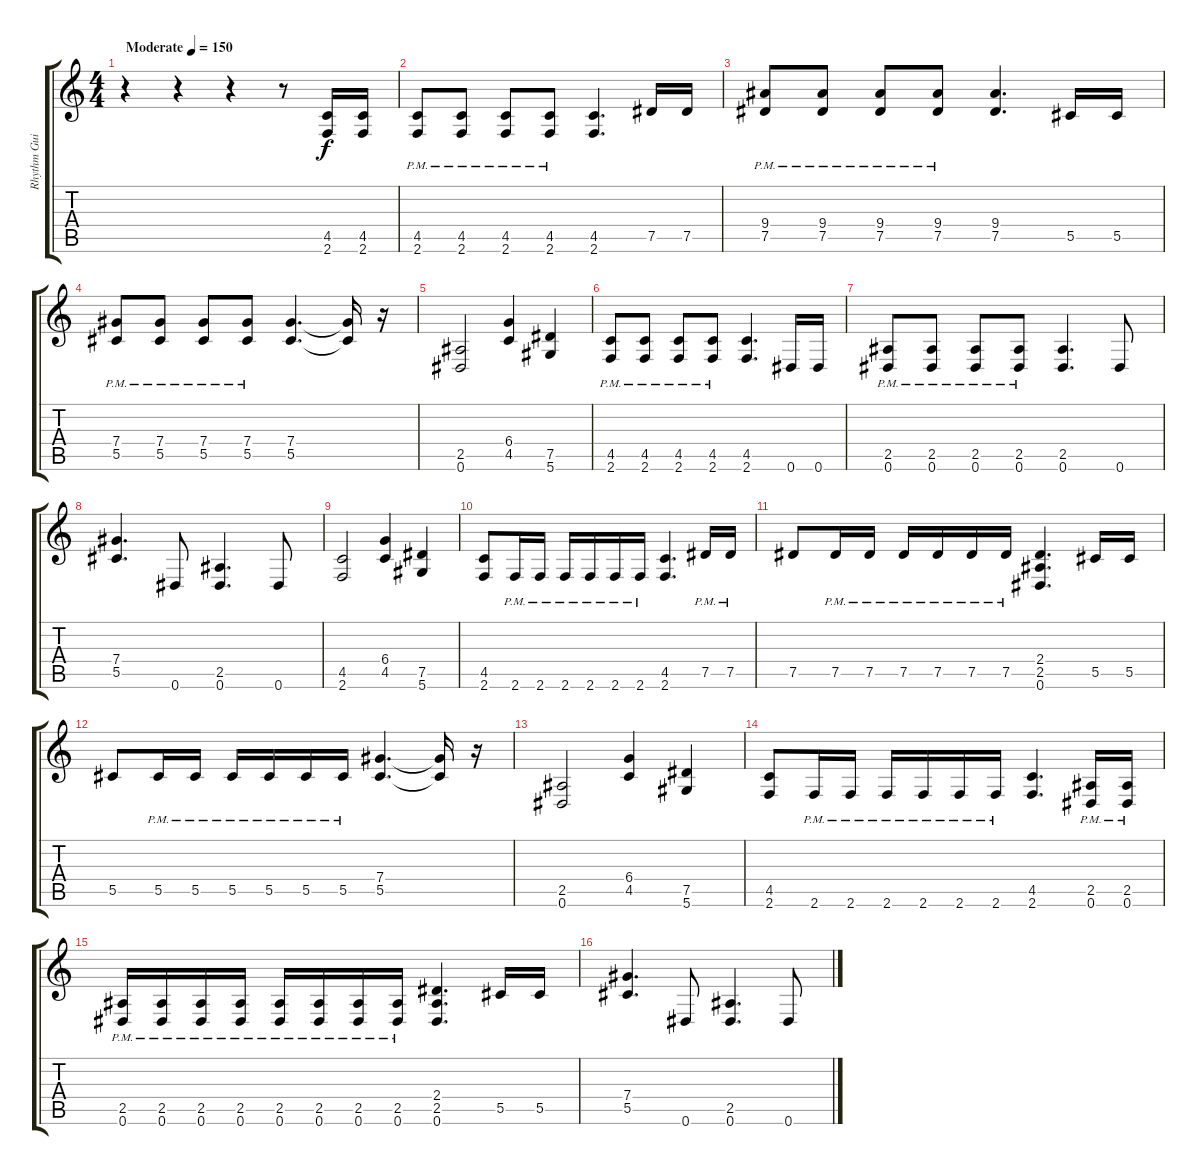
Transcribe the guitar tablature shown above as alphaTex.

\track ("Rhythm Guitar" "Rhythm Gui") {instrument distortionguitar}
\staff {score tabs}
\tuning (Eb4 Bb3 Gb3 Db3 Ab2 Eb2) {hide}
\ts (4 4)
\tempo (150 "Moderate")
\clef g2
\ks c
r.4{dy f instrument distortionguitar} r.4 r.4 r.8 (4.5 2.6).16 (4.5 2.6).16 |
(4.5{pm} 2.6{pm}).8 (4.5{pm} 2.6{pm}).8 (4.5{pm} 2.6{pm}).8 (4.5{pm} 2.6{pm}).8 (4.5 2.6).4{d} 7.5.16 7.5.16 |
(9.4{pm} 7.5{pm}).8 (9.4{pm} 7.5{pm}).8 (9.4{pm} 7.5{pm}).8 (9.4{pm} 7.5{pm}).8 (9.4 7.5).4{d} 5.5.16 5.5.16 |
(7.4{pm} 5.5{pm}).8 (7.4{pm} 5.5{pm}).8 (7.4{pm} 5.5{pm}).8 (7.4{pm} 5.5{pm}).8 (7.4 5.5).4{d} (7.4{t} 5.5{t}).16 r.16 |
(2.5 0.6).2 (6.4 4.5).4 (7.5 5.6).4 |
(4.5{pm} 2.6{pm}).8 (4.5{pm} 2.6{pm}).8 (4.5{pm} 2.6{pm}).8 (4.5{pm} 2.6{pm}).8 (4.5 2.6).4{d} 0.6.16 0.6.16 |
(2.5{pm} 0.6{pm}).8 (2.5{pm} 0.6{pm}).8 (2.5{pm} 0.6{pm}).8 (2.5{pm} 0.6{pm}).8 (2.5 0.6).4{d} 0.6.8 |
(7.4 5.5).4{d} 0.6.8 (2.5 0.6).4{d} 0.6.8 |
(4.5 2.6).2 (6.4 4.5).4 (7.5 5.6).4 |
(4.5 2.6).8 2.6{pm}.16 2.6{pm}.16 2.6{pm}.16 2.6{pm}.16 2.6{pm}.16 2.6{pm}.16 (4.5 2.6).4{d} 7.5{pm}.16 7.5{pm}.16 |
7.5.8 7.5{pm}.16 7.5{pm}.16 7.5{pm}.16 7.5{pm}.16 7.5{pm}.16 7.5{pm}.16 (2.4 2.5 0.6).4{d} 5.5.16 5.5.16 |
5.5.8 5.5{pm}.16 5.5{pm}.16 5.5{pm}.16 5.5{pm}.16 5.5{pm}.16 5.5{pm}.16 (7.4 5.5).4{d} (7.4{t} 5.5{t}).16 r.16 |
(2.5 0.6).2 (6.4 4.5).4 (7.5 5.6).4 |
(4.5 2.6).8 2.6{pm}.16 2.6{pm}.16 2.6{pm}.16 2.6{pm}.16 2.6{pm}.16 2.6{pm}.16 (4.5 2.6).4{d} (2.5{pm} 0.6{pm}).16 (2.5{pm} 0.6{pm}).16 |
(2.5{pm} 0.6{pm}).16 (2.5{pm} 0.6{pm}).16 (2.5{pm} 0.6{pm}).16 (2.5{pm} 0.6{pm}).16 (2.5{pm} 0.6{pm}).16 (2.5{pm} 0.6{pm}).16 (2.5{pm} 0.6{pm}).16 (2.5{pm} 0.6{pm}).16 (2.4 2.5 0.6).4{d} 5.5.16 5.5.16 |
(7.4 5.5).4{d} 0.6.8 (2.5 0.6).4{d} 0.6.8
